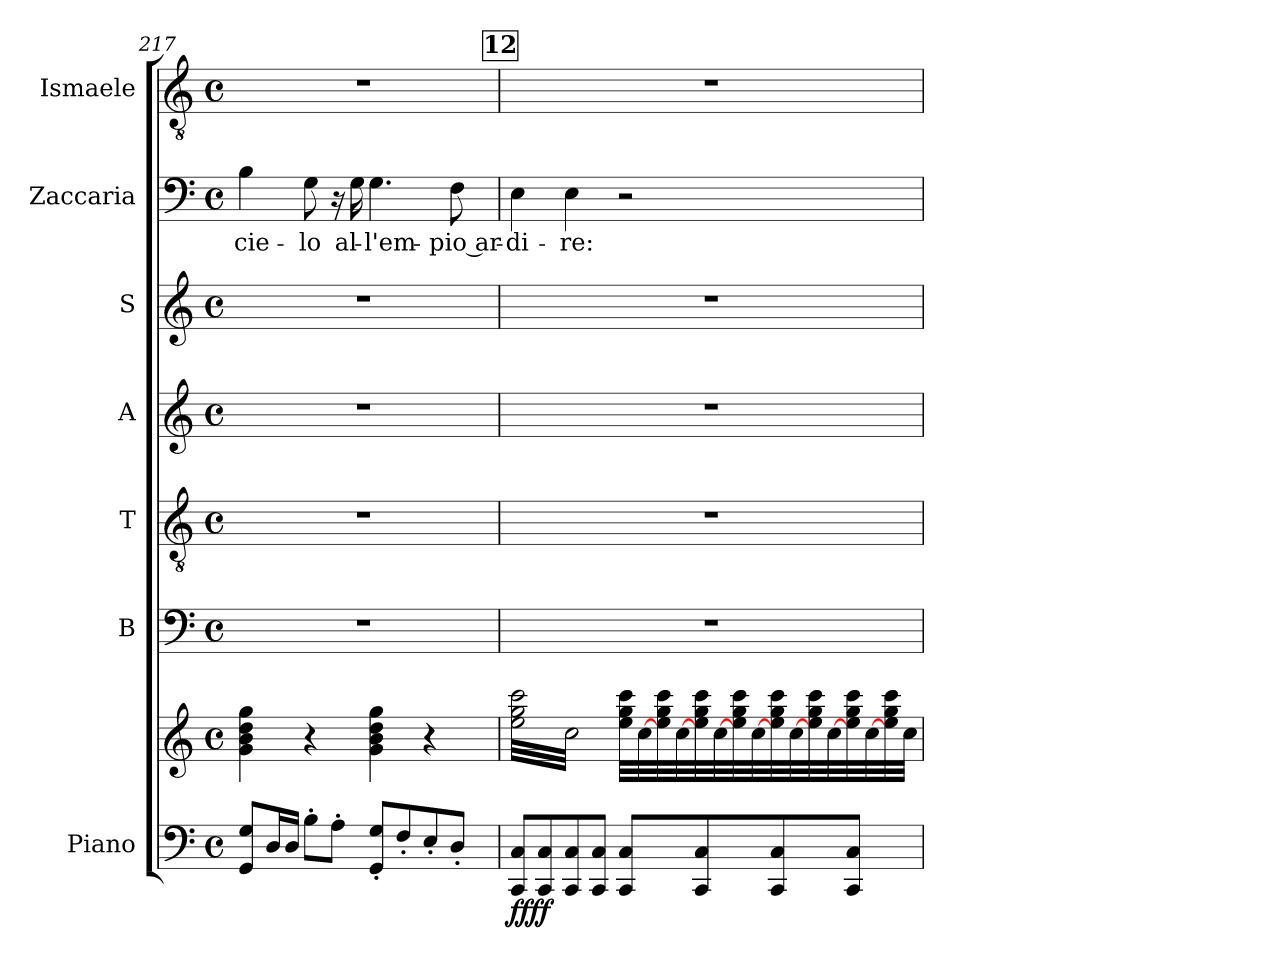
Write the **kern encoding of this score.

**kern	**kern	**dynam	**kern	**kern	**kern	**kern	**kern	**text	**kern
*part7	*part7	*part7	*part6	*part5	*part4	*part3	*part2	*part2	*part1
*staff8	*staff7	*staff7/8	*staff6	*staff5	*staff4	*staff3	*staff2	*staff2	*staff1
*I"Piano	*	*	*I"B	*I"T	*I"A	*I"S	*I"Zaccaria	*	*I"Ismaele
*I'Pno	*	*	*I'B	*I'T	*I'A	*I'S	*	*	*
*clefF4	*clefG2	*	*clefF4	*clefGv2	*clefG2	*clefG2	*clefF4	*	*clefGv2
*k[]	*k[]	*	*k[]	*k[]	*k[]	*k[]	*k[]	*	*k[]
*M4/4	*M4/4	*	*M4/4	*M4/4	*M4/4	*M4/4	*M4/4	*	*M4/4
*met(c)	*met(c)	*	*met(c)	*met(c)	*met(c)	*met(c)	*met(c)	*	*met(c)
=217	=217	=217	=217	=217	=217	=217	=217	=217	=217
!	!	!	!	!	!	!	!	!LO:LY:b	!
8GG/ 8G/L	4g\ 4b\ 4dd\ 4gg\	.	1r	1r	1r	1r	4B\	cie-	1r
16D/L	.	.	.	.	.	.	.	.	.
16D/JJ	.	.	.	.	.	.	.	.	.
!	!	!	!	!	!	!	!	!LO:LY:b	!
8B'\L	4r	.	.	.	.	.	8G\	-lo	.
8A'\J	.	.	.	.	.	.	16r	.	.
!	!	!	!	!	!	!	!	!LO:LY:b	!
.	.	.	.	.	.	.	16G\	al-	.
!	!	!	!	!	!	!	!	!LO:LY:b	!
8GG/' 8G/'L	4g\ 4b\ 4dd\ 4gg\	.	.	.	.	.	4.G\	-l'em-	.
8F'/	.	.	.	.	.	.	.	.	.
8E'/	4r	.	.	.	.	.	.	.	.
!	!	!	!	!	!	!	!	!LO:LY:b	!
8D'/J	.	.	.	.	.	.	8F\	-pio ar-	.
!!LO:LB:g=z
!!LO:REH:place=s1:a:B:fs=14:t=12
=218	=218	=218	=218	=218	=218	=218	=218	=218	=218
!	!	!LO:DY:b=2	!	!	!	!	!	!LO:LY:b	!
!	!	!LO:DY:n=1:b	!	!	!	!	!	!	!
*	*tremolo	*	*	*	*	*	*	*	*
8CC/ 8C/L	32ee\ 32gg\ 32ccc\LLL	ff ff	1r	1r	1r	1r	4E\	-di-	1r
.	32cc\	.	.	.	.	.	.	.	.
.	32ee\ 32gg\ 32ccc\	.	.	.	.	.	.	.	.
.	32cc\	.	.	.	.	.	.	.	.
8CC/ 8C/	32ee\ 32gg\ 32ccc\	.	.	.	.	.	.	.	.
.	32cc\	.	.	.	.	.	.	.	.
.	32ee\ 32gg\ 32ccc\	.	.	.	.	.	.	.	.
.	32cc\	.	.	.	.	.	.	.	.
!	!	!	!	!	!	!	!	!LO:LY:b	!
8CC/ 8C/	32ee\ 32gg\ 32ccc\	.	.	.	.	.	4E\	-re:	.
.	32cc\	.	.	.	.	.	.	.	.
.	32ee\ 32gg\ 32ccc\	.	.	.	.	.	.	.	.
.	32cc\	.	.	.	.	.	.	.	.
8CC/ 8C/J	32ee\ 32gg\ 32ccc\	.	.	.	.	.	.	.	.
.	32cc\	.	.	.	.	.	.	.	.
.	32ee\ 32gg\ 32ccc\	.	.	.	.	.	.	.	.
.	32cc\JJJ	.	.	.	.	.	.	.	.
8CC/ 8C/L	32ee\ 32gg\ 32ccc\LLL	.	.	.	.	.	2r	.	.
.	[32cc\	.	.	.	.	.	.	.	.
.	32ee\ 32gg\ 32ccc\	.	.	.	.	.	.	.	.
.	[32cc\	.	.	.	.	.	.	.	.
8CC/ 8C/	32ee\ 32gg\ 32ccc\	.	.	.	.	.	.	.	.
.	[32cc\	.	.	.	.	.	.	.	.
.	32ee\ 32gg\ 32ccc\	.	.	.	.	.	.	.	.
.	[32cc\	.	.	.	.	.	.	.	.
8CC/ 8C/	32ee\ 32gg\ 32ccc\	.	.	.	.	.	.	.	.
.	[32cc\	.	.	.	.	.	.	.	.
.	32ee\ 32gg\ 32ccc\	.	.	.	.	.	.	.	.
.	[32cc\	.	.	.	.	.	.	.	.
8CC/ 8C/J	32ee\ 32gg\ 32ccc\	.	.	.	.	.	.	.	.
.	[32cc\	.	.	.	.	.	.	.	.
.	32ee\ 32gg\ 32ccc\	.	.	.	.	.	.	.	.
.	32cc\JJJ	.	.	.	.	.	.	.	.
*	*Xtremolo	*	*	*	*	*	*	*	*
.	.	.	.	.	.	.	.	.	.
.	.	.	.	.	.	.	.	.	.
.	.	.	.	.	.	.	.	.	.
.	.	.	.	.	.	.	.	.	.
.	.	.	.	.	.	.	.	.	.
.	.	.	.	.	.	.	.	.	.
.	.	.	.	.	.	.	.	.	.
.	.	.	.	.	.	.	.	.	.
=	=	=	=	=	=	=	=	=	=
*-	*-	*-	*-	*-	*-	*-	*-	*-	*-
